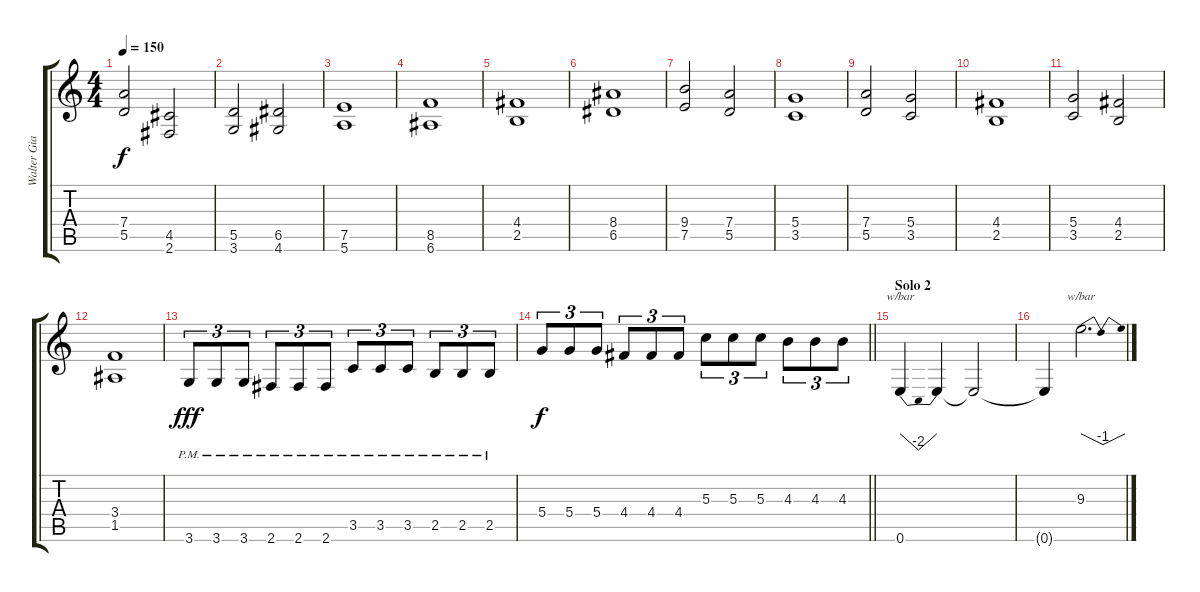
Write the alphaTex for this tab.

\track ("Walter Giardino" "Walter Gia") {instrument distortionguitar}
\staff {score tabs}
\tuning (E4 B3 G3 D3 A2 E2) {hide}
\ts (4 4)
\tempo 150
\clef g2
\ks c
(7.4 5.5).2{dy f} (4.5 2.6).2 |
(5.5 3.6).2 (6.5 4.6).2 |
(7.5 5.6).1 |
(8.5 6.6).1 |
(4.4 2.5).1 |
(8.4 6.5).1 |
(9.4 7.5).2 (7.4 5.5).2 |
(5.4 3.5).1 |
(7.4 5.5).2 (5.4 3.5).2 |
(4.4 2.5).1 |
(5.4 3.5).2 (4.4 2.5).2 |
(3.4 1.5).1 |
3.6{pm}.8{tu (3 2) dy fff} 3.6{pm}.8{tu (3 2)} 3.6{pm}.8{tu (3 2)} 2.6{pm}.8{tu (3 2)} 2.6{pm}.8{tu (3 2)} 2.6{pm}.8{tu (3 2)} 3.5{pm}.8{tu (3 2)} 3.5{pm}.8{tu (3 2)} 3.5{pm}.8{tu (3 2)} 2.5{pm}.8{tu (3 2)} 2.5{pm}.8{tu (3 2)} 2.5{pm}.8{tu (3 2)} |
\barLineRight lightlight
5.4.8{tu (3 2) dy f} 5.4.8{tu (3 2)} 5.4.8{tu (3 2)} 4.4.8{tu (3 2)} 4.4.8{tu (3 2)} 4.4.8{tu (3 2)} 5.3.8{tu (3 2)} 5.3.8{tu (3 2)} 5.3.8{tu (3 2)} 4.3.8{tu (3 2)} 4.3.8{tu (3 2)} 4.3.8{tu (3 2)} |
\section ("" "Solo 2")
0.6.4{tbe (dip default 0 0 30 -8 60 0)} 0.6{t}.4 0.6{t}.2 |
0.6{t}.4 9.3.2{d tbe (dip default 0 0 30 -4 60 0)}
